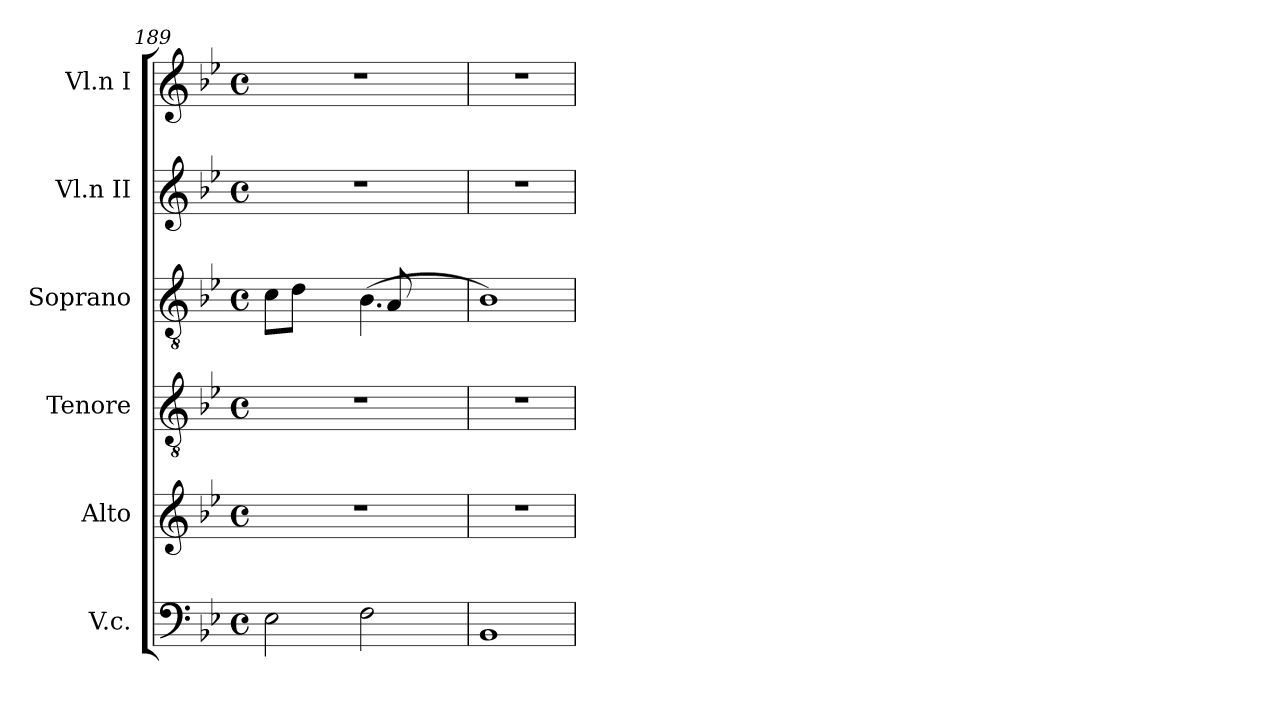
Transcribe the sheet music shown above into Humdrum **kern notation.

**kern	**kern	**kern	**kern	**kern	**kern
*part6	*part5	*part4	*part3	*part2	*part1
*staff6	*staff5	*staff4	*staff3	*staff2	*staff1
*I"V.c.	*I"Alto	*I"Tenore	*I"Soprano	*I"Vl.n II	*I"Vl.n I
*I'V.c.	*I'Alto	*I'Tenore	*I'Soprano	*I'Vl.n II	*I'Vl.n I
*clefF4	*clefG2	*clefGv2	*clefGv2	*clefG2	*clefG2
*k[b-e-]	*k[b-e-]	*k[b-e-]	*k[b-e-]	*k[b-e-]	*k[b-e-]
*B-:	*B-:	*B-:	*B-:	*B-:	*B-:
*M4/4	*M4/4	*M4/4	*M4/4	*M4/4	*M4/4
*met(c)	*met(c)	*met(c)	*met(c)	*met(c)	*met(c)
=189	=189	=189	=189	=189	=189
*	*	*	*^	*	*
2E-\	1r	1r	8c\L	2ryy	1r	1r
.	.	.	8d\J	.	.	.
.	.	.	4ryy	.	.	.
2F\	.	.	(>4.B-\	8ryy	.	.
.	.	.	.	8A/	.	.
.	.	.	.	8ryy	.	.
.	.	.	8ryy	8ryy	.	.
*	*	*	*v	*v	*	*
=190	=190	=190	=190	=190	=190
1BB-	1r	1r	1B-)	1r	1r
=	=	=	=	=	=
*-	*-	*-	*-	*-	*-
